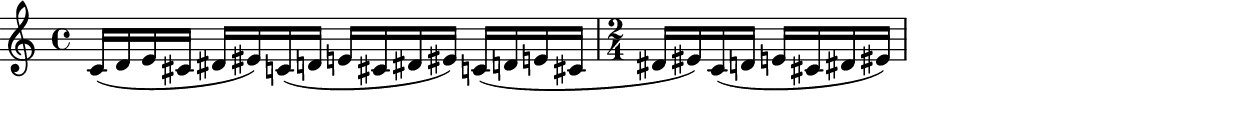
\include "lilypond-book-preamble.ly"
\paper {
  #(define dump-extents #t)

  indent = 0\mm
  line-width = 210\mm - 2.0 * 0.4\in
  ragged-right = ##t
  force-assignment = #""
  line-width = #(- line-width (* mm  3.000000))
}
\header {
  title = ""
  composer = ""
}
\layout {
}

<<
    \new Staff {   \set Staff.instrumentName = "" \set Staff.shortInstrumentName = "" \time 4/4 \clef treble {   c'16( d'16 e'16 cis'16 dis'16 eis'16) c'16( d'16 e'16 cis'16 dis'16 eis'16) c'16( d'16 e'16 cis'16
                                                                                                             } \time 2/4 dis'16 eis'16) c'16( d'16 e'16 cis'16 dis'16 eis'16)
               }
>>